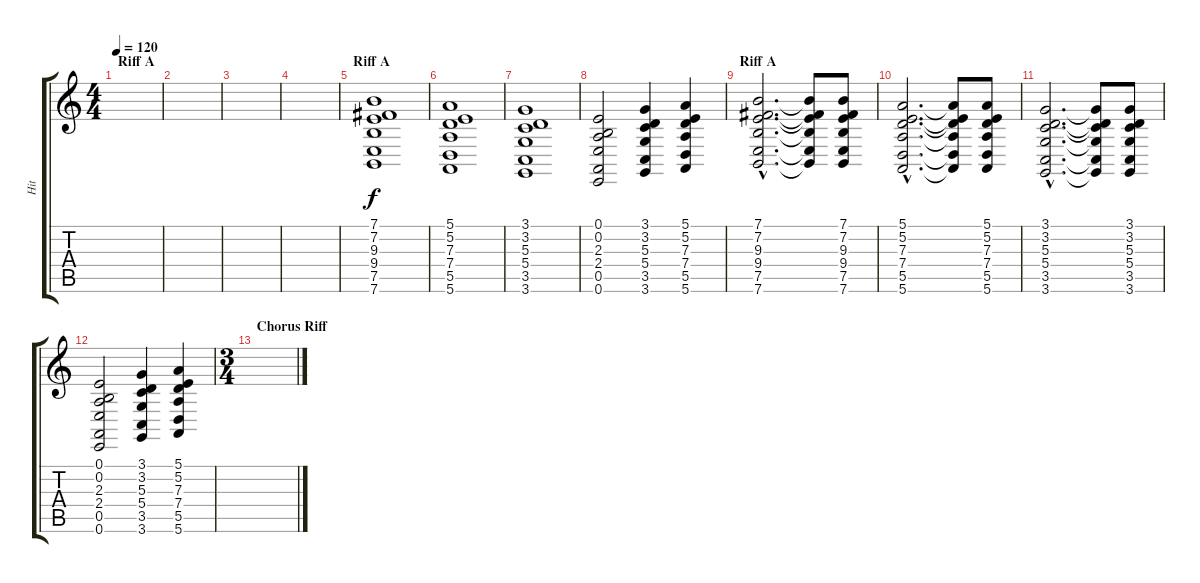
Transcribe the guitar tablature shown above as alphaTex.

\track ("Hit" "Hit") {instrument orchestrahit}
\staff {score tabs}
\tuning (E4 B3 G3 D3 A2 E2) {hide}
\ts (4 4)
\section ("" "Riff A")
\tempo 120
\clef g2
\ks c
|
|
|
|
\section ("" "Riff A")
(7.1 7.2 9.3 9.4 7.5 7.6).1 |
(5.1 5.2 7.3 7.4 5.5 5.6).1 |
(3.1 3.2 5.3 5.4 3.5 3.6).1 |
(0.1 0.2 2.3 2.4 0.5 0.6).2 (3.1 3.2 5.3 5.4 3.5 3.6).4 (5.1 5.2 7.3 7.4 5.5 5.6).4 |
\section ("" "Riff A")
(7.1{hac} 7.2{hac} 9.3{hac} 9.4{hac} 7.5{hac} 7.6{hac}).2{d} (7.1{t} 7.2{t} 9.3{t} 9.4{t} 7.5{t} 7.6{t}).8 (7.1 7.2 9.3 9.4 7.5 7.6).8 |
(5.1{hac} 5.2{hac} 7.3{hac} 7.4{hac} 5.5{hac} 5.6{hac}).2{d} (5.1{t} 5.2{t} 7.3{t} 7.4{t} 5.5{t} 5.6{t}).8 (5.1 5.2 7.3 7.4 5.5 5.6).8 |
(3.1{hac} 3.2{hac} 5.3{hac} 5.4{hac} 3.5{hac} 3.6{hac}).2{d} (3.1{t} 3.2{t} 5.3{t} 5.4{t} 3.5{t} 3.6{t}).8 (3.1 3.2 5.3 5.4 3.5 3.6).8 |
(0.1 0.2 2.3 2.4 0.5 0.6).2 (3.1 3.2 5.3 5.4 3.5 3.6).4 (5.1 5.2 7.3 7.4 5.5 5.6).4 |
\ts (3 4)
\section ("" "Chorus Riff")
